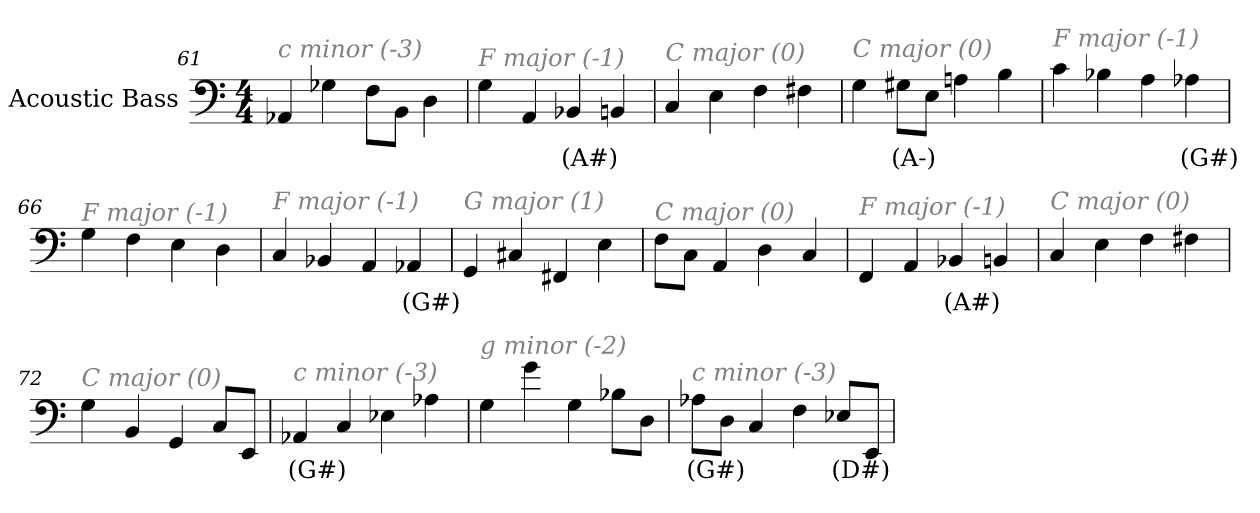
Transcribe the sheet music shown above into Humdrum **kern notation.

**kern	**text
*part1	*part1
*staff1	*staff1
*I"Acoustic Bass	*
*clefF4	*
*ITrd7c12	*
*k[]	*
*C:	*
*M4/4	*
=61	=61
!LO:TX:i:color=#808080:t=c minor (-3)	!
4AAA-X	.
4GG-X	.
8FFL	.
8BBBJ	.
4DD	.
=62	=62
!LO:TX:i:color=#808080:t=F major (-1)	!
4GG	.
4AAA	.
4BBB-Xi	(A#)
4BBB	.
=63	=63
!LO:TX:i:color=#808080:t=C major (0)	!
4CC	.
4EE	.
4FF	.
4FF#X	.
=64	=64
!LO:TX:i:color=#808080:t=C major (0)	!
4GG	.
8GG#XiL	(A-)
8EEJ	.
4AAn	.
4BB	.
=65	=65
!LO:TX:i:color=#808080:t=F major (-1)	!
4C	.
4BB-X	.
4AA	.
4AA-Xi	(G#)
=66	=66
!LO:TX:i:color=#808080:t=F major (-1)	!
4GG	.
4FF	.
4EE	.
4DD	.
=67	=67
!LO:TX:i:color=#808080:t=F major (-1)	!
4CC	.
4BBB-X	.
4AAA	.
4AAA-Xi	(G#)
=68	=68
!LO:TX:i:color=#808080:t=G major (1)	!
4GGG	.
4CC#X	.
4FFF#X	.
4EE	.
=69	=69
!LO:TX:i:color=#808080:t=C major (0)	!
8FFL	.
8CCJ	.
4AAA	.
4DD	.
4CC	.
=70	=70
!LO:TX:i:color=#808080:t=F major (-1)	!
4FFF	.
4AAA	.
4BBB-Xi	(A#)
4BBB	.
=71	=71
!LO:TX:i:color=#808080:t=C major (0)	!
4CC	.
4EE	.
4FF	.
4FF#X	.
=72	=72
!LO:TX:i:color=#808080:t=C major (0)	!
4GG	.
4BBB	.
4GGG	.
8CCL	.
8EEEJ	.
=73	=73
!LO:TX:i:color=#808080:t=c minor (-3)	!
4AAA-Xi	(G#)
4CC	.
4EE-X	.
4AA-X	.
=74	=74
!LO:TX:i:color=#808080:t=g minor (-2)	!
4GG	.
4G	.
4GG	.
8BB-XL	.
8DDJ	.
=75	=75
!LO:TX:i:color=#808080:t=c minor (-3)	!
8AA-XiL	(G#)
8DDJ	.
4CC	.
4FF	.
8EE-XiL	(D#)
8EEEJ	.
=	=
*-	*-
